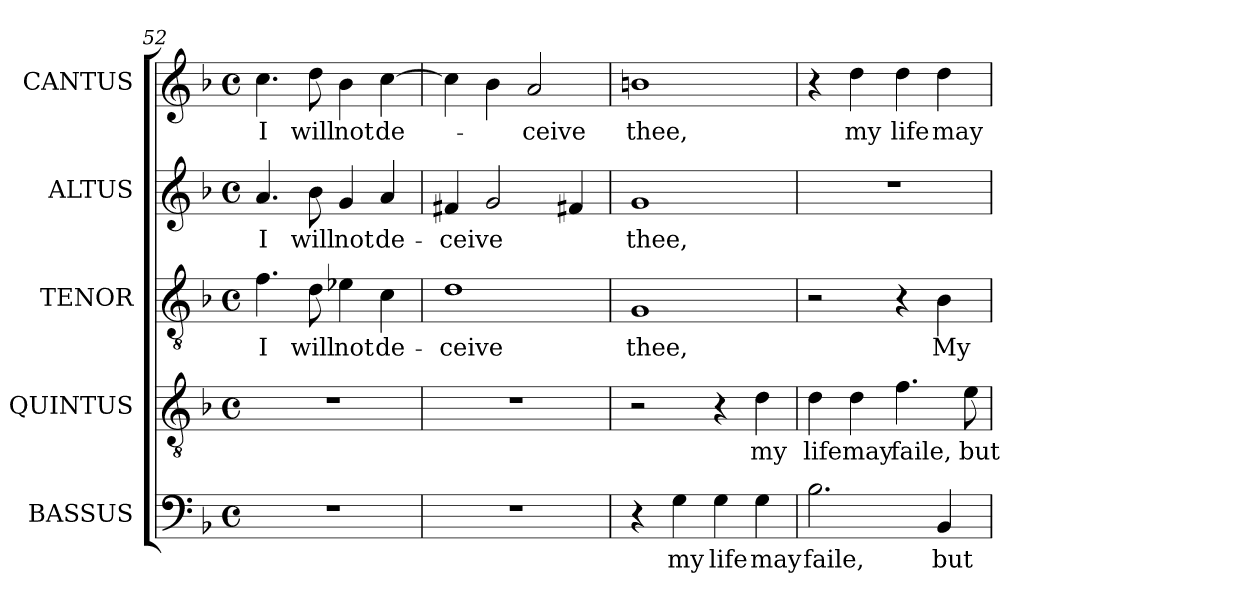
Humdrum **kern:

**kern	**text	**kern	**text	**kern	**text	**kern	**text	**kern	**text
*part5	*part5	*part4	*part4	*part3	*part3	*part2	*part2	*part1	*part1
*staff5	*staff5	*staff4	*staff4	*staff3	*staff3	*staff2	*staff2	*staff1	*staff1
*I"BASSUS	*	*I"QUINTUS	*	*I"TENOR	*	*I"ALTUS	*	*I"CANTUS	*
*I'B	*	*I'T	*	*	*	*	*	*I'S	*
*clefF4	*	*clefGv2	*	*clefGv2	*	*clefG2	*	*clefG2	*
*	*	*ITrd7c12	*	*ITrd7c12	*	*	*	*	*
*k[b-]	*	*k[b-]	*	*k[b-]	*	*k[b-]	*	*k[b-]	*
*d:	*	*d:	*	*d:	*	*d:	*	*d:	*
*M4/4	*	*M4/4	*	*M4/4	*	*M4/4	*	*M4/4	*
*met(c)	*	*met(c)	*	*met(c)	*	*met(c)	*	*met(c)	*
=52	=52	=52	=52	=52	=52	=52	=52	=52	=52
!	!	!	!	!	!LO:LY:b:color=#000000	!	!	!	!
!	!	!	!	!	!	!	!LO:LY:b:color=#000000	!	!
!	!	!	!	!	!	!	!	!	!LO:LY:b:color=#000000
1r	.	1r	.	4.Fi\	I	4.ai/	I	4.cci\	I
!	!	!	!	!	!LO:LY:b:color=#000000	!	!	!	!
!	!	!	!	!	!	!	!LO:LY:b:color=#000000	!	!
!	!	!	!	!	!	!	!	!	!LO:LY:b:color=#000000
.	.	.	.	8Di\	will	8b-i\	will	8ddi\	will
!	!	!	!	!	!LO:LY:b:color=#000000	!	!	!	!
!	!	!	!	!	!	!	!LO:LY:b:color=#000000	!	!
!	!	!	!	!	!	!	!	!	!LO:LY:b:color=#000000
.	.	.	.	4E-Xi\	not	4gi/	not	4b-i\	not
!	!	!	!	!	!LO:LY:b:color=#000000	!	!	!	!
!	!	!	!	!	!	!	!LO:LY:b:color=#000000	!	!
!	!	!	!	!	!	!	!	!	!LO:LY:b:color=#000000
.	.	.	.	4Ci\	de-	4ai/	de-	[>4cci\	de-
!!LO:LB:g=z
=53	=53	=53	=53	=53	=53	=53	=53	=53	=53
!	!	!	!	!	!LO:LY:b:color=#000000	!	!	!	!
!	!	!	!	!	!	!	!LO:LY:b:color=#000000	!	!
1r	.	1r	.	1Di	-ceive	4f#Xi/	-ceive	4cci\]	.
.	.	.	.	.	.	2gi/	.	4b-i\	.
!	!	!	!	!	!	!	!	!	!LO:LY:b:color=#000000
.	.	.	.	.	.	.	.	2ai/	-ceive
.	.	.	.	.	.	4f#Xi/	.	.	.
=54	=54	=54	=54	=54	=54	=54	=54	=54	=54
!	!	!	!	!	!LO:LY:b:color=#000000	!	!	!	!
!	!	!	!	!	!	!	!LO:LY:b:color=#000000	!	!
!	!	!	!	!	!	!	!	!	!LO:LY:b:color=#000000
4r	.	2r	.	1GGi	thee,	1gi	thee,	1bni	thee,
!	!LO:LY:b:color=#000000	!	!	!	!	!	!	!	!
4Gi\	my	.	.	.	.	.	.	.	.
!	!LO:LY:b:color=#000000	!	!	!	!	!	!	!	!
4Gi\	life	4r	.	.	.	.	.	.	.
!	!LO:LY:b:color=#000000	!	!	!	!	!	!	!	!
!	!	!	!LO:LY:b:color=#000000	!	!	!	!	!	!
4Gi\	may	4Di\	my	.	.	.	.	.	.
=55	=55	=55	=55	=55	=55	=55	=55	=55	=55
!	!LO:LY:b:color=#000000	!	!	!	!	!	!	!	!
!	!	!	!LO:LY:b:color=#000000	!	!	!	!	!	!
2.B-i\	faile,	4Di\	life	2r	.	1r	.	4r	.
!	!	!	!LO:LY:b:color=#000000	!	!	!	!	!	!
!	!	!	!	!	!	!	!	!	!LO:LY:b:color=#000000
.	.	4Di\	may	.	.	.	.	4ddi\	my
!	!	!	!LO:LY:b:color=#000000	!	!	!	!	!	!
!	!	!	!	!	!	!	!	!	!LO:LY:b:color=#000000
.	.	4.Fi\	faile,	4r	.	.	.	4ddi\	life
!	!LO:LY:b:color=#000000	!	!	!	!	!	!	!	!
!	!	!	!	!	!LO:LY:b:color=#000000	!	!	!	!
!	!	!	!	!	!	!	!	!	!LO:LY:b:color=#000000
4BB-i/	but	.	.	4BB-i\	My	.	.	4ddi\	may
!	!	!	!LO:LY:b:color=#000000	!	!	!	!	!	!
.	.	8Ei\	but	.	.	.	.	.	.
=	=	=	=	=	=	=	=	=	=
*-	*-	*-	*-	*-	*-	*-	*-	*-	*-
